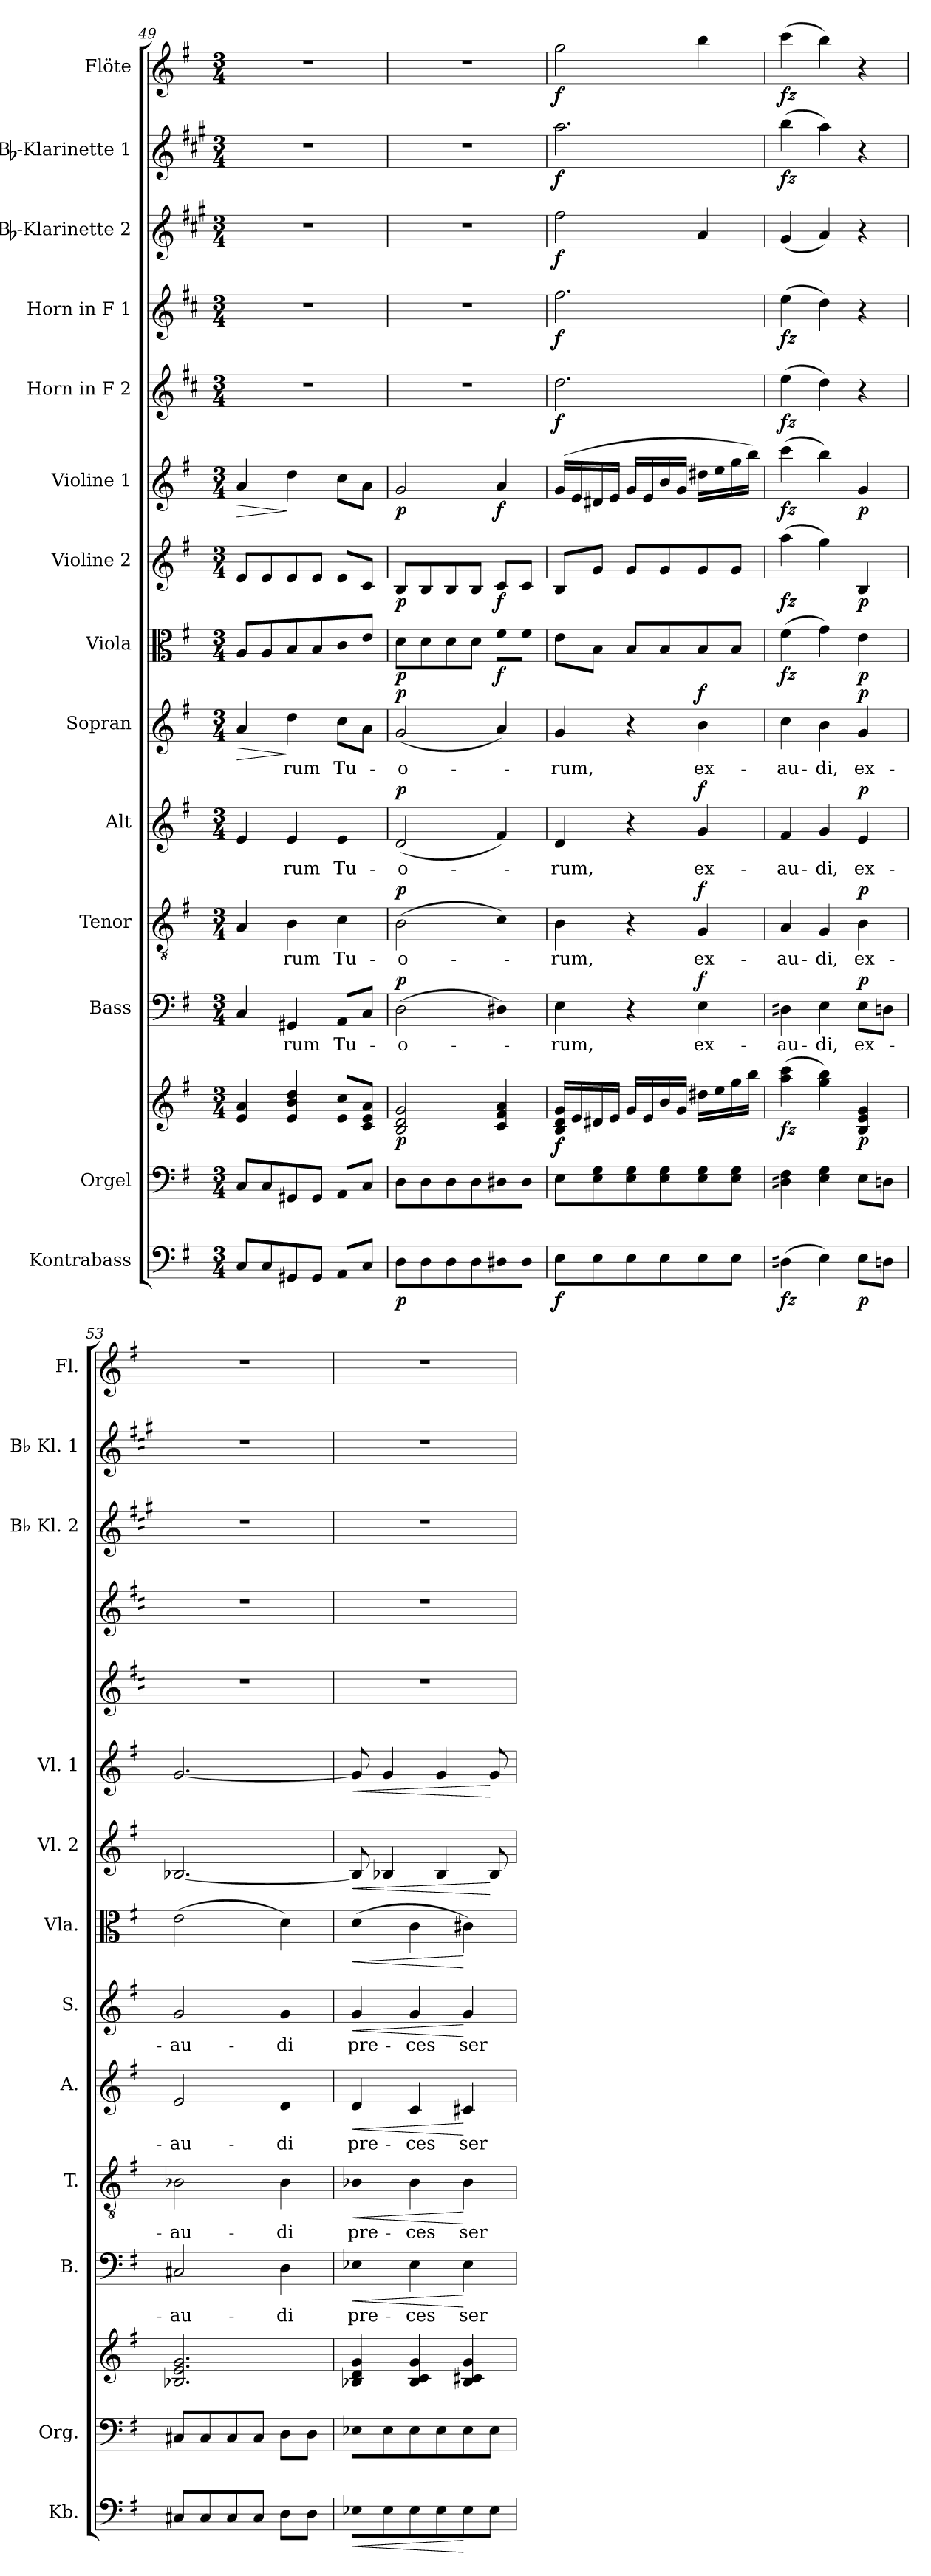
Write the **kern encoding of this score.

**kern	**dynam	**kern	**kern	**dynam	**kern	**text	**dynam	**kern	**text	**dynam	**kern	**text	**dynam	**kern	**text	**dynam	**kern	**dynam	**kern	**dynam	**kern	**dynam	**kern	**dynam	**kern	**dynam	**kern	**dynam	**kern	**dynam	**kern	**dynam
*part14	*part14	*part13	*part13	*part13	*part12	*part12	*part12	*part11	*part11	*part11	*part10	*part10	*part10	*part9	*part9	*part9	*part8	*part8	*part7	*part7	*part6	*part6	*part5	*part5	*part4	*part4	*part3	*part3	*part2	*part2	*part1	*part1
*staff15	*staff15	*staff14	*staff13	*staff13/14	*staff12	*staff12	*staff12	*staff11	*staff11	*staff11	*staff10	*staff10	*staff10	*staff9	*staff9	*staff9	*staff8	*staff8	*staff7	*staff7	*staff6	*staff6	*staff5	*staff5	*staff4	*staff4	*staff3	*staff3	*staff2	*staff2	*staff1	*staff1
*I"Kontrabass	*	*I"Orgel	*	*	*I"Bass	*	*	*I"Tenor	*	*	*I"Alt	*	*	*I"Sopran	*	*	*I"Viola	*	*I"Violine 2	*	*I"Violine 1	*	*I"Horn in F 2	*	*I"Horn in F 1	*	*I"Bb-Klarinette 2	*	*I"Bb-Klarinette 1	*	*I"Flöte	*
*I'Kb.	*	*I'Org.	*	*	*I'B.	*	*	*I'T.	*	*	*I'A.	*	*	*I'S.	*	*	*I'Vla.	*	*I'Vl. 2	*	*I'Vl. 1	*	*	*	*	*	*I'Bb Kl. 2	*	*I'Bb Kl. 1	*	*I'Fl.	*
*clefF4	*	*clefF4	*clefG2	*	*clefF4	*	*	*clefGv2	*	*	*clefG2	*	*	*clefG2	*	*	*clefC3	*	*clefG2	*	*clefG2	*	*clefG2	*	*clefG2	*	*clefG2	*	*clefG2	*	*clefG2	*
*ITrd7c12	*	*	*	*	*	*	*	*	*	*	*	*	*	*	*	*	*	*	*	*	*	*	*ITrd4c7	*	*ITrd4c7	*	*ITrd1c2	*	*ITrd1c2	*	*	*
*k[f#]	*	*k[f#]	*k[f#]	*	*k[f#]	*	*	*k[f#]	*	*	*k[f#]	*	*	*k[f#]	*	*	*k[f#]	*	*k[f#]	*	*k[f#]	*	*k[f#]	*	*k[f#]	*	*k[f#]	*	*k[f#]	*	*k[f#]	*
*G:	*	*G:	*G:	*	*G:	*	*	*G:	*	*	*G:	*	*	*G:	*	*	*G:	*	*G:	*	*G:	*	*G:	*	*G:	*	*G:	*	*G:	*	*G:	*
*M3/4	*	*M3/4	*M3/4	*	*M3/4	*	*	*M3/4	*	*	*M3/4	*	*	*M3/4	*	*	*M3/4	*	*M3/4	*	*M3/4	*	*M3/4	*	*M3/4	*	*M3/4	*	*M3/4	*	*M3/4	*
=49	=49	=49	=49	=49	=49	=49	=49	=49	=49	=49	=49	=49	=49	=49	=49	=49	=49	=49	=49	=49	=49	=49	=49	=49	=49	=49	=49	=49	=49	=49	=49	=49
!	!	!	!	!	!	!	!	!	!	!	!	!	!	!	!	!LO:HP:b	!	!	!	!	!	!LO:HP:b	!	!	!	!	!	!	!	!	!	!
8CC/L	.	8C/L	4e/ 4a/	.	4C/	.	.	4A/	.	.	4e/	.	.	4a/	.	>	8A/L	.	8e/L	.	4a/	>	2.r	.	2.r	.	2.r	.	2.r	.	2.r	.
8CC/	.	8C/	.	.	.	.	.	.	.	.	.	.	.	.	.	.	8A/	.	8e/	.	.	.	.	.	.	.	.	.	.	.	.	.
!	!	!	!	!	!	!LO:LY:b	!	!	!LO:LY:b	!	!	!LO:LY:b	!	!	!LO:LY:b	!	!	!	!	!	!	!	!	!	!	!	!	!	!	!	!	!
8GGG#X/	.	8GG#X/	4e/ 4b/ 4dd/	.	4GG#X/	-rum	.	4B\	-rum	.	4e/	-rum	.	4dd\	-rum	]	8B/	.	8e/	.	4dd\	]	.	.	.	.	.	.	.	.	.	.
8GGG#/J	.	8GG#/J	.	.	.	.	.	.	.	.	.	.	.	.	.	.	8B/	.	8e/J	.	.	.	.	.	.	.	.	.	.	.	.	.
!	!	!	!	!	!	!LO:LY:b	!	!	!LO:LY:b	!	!	!LO:LY:b	!	!	!LO:LY:b	!	!	!	!	!	!	!	!	!	!	!	!	!	!	!	!	!
8AAA/L	.	8AA/L	8e/ 8cc/L	.	8AA/L	Tu-	.	4c\	Tu-	.	4e/	Tu-	.	8cc\L	Tu-	.	8c/	.	8e/L	.	8cc\L	.	.	.	.	.	.	.	.	.	.	.
8CC/J	.	8C/J	8c/ 8e/ 8a/J	.	8C/J	.	.	.	.	.	.	.	.	8a\J	.	.	8e/J	.	8c/J	.	8a\J	.	.	.	.	.	.	.	.	.	.	.
=50	=50	=50	=50	=50	=50	=50	=50	=50	=50	=50	=50	=50	=50	=50	=50	=50	=50	=50	=50	=50	=50	=50	=50	=50	=50	=50	=50	=50	=50	=50	=50	=50
!	!LO:DY:b	!	!	!LO:DY:b	!	!LO:LY:b	!LO:DY:a	!	!LO:LY:b	!LO:DY:a	!	!LO:LY:b	!LO:DY:a	!	!LO:LY:b	!LO:DY:a	!	!LO:DY:b	!	!LO:DY:b	!	!LO:DY:b	!	!	!	!	!	!	!	!	!	!
8DD\L	p	8D\L	2B/ 2d/ 2g/	p	(>2D\	-o-	p	(>2B\	-o-	p	(<2d/	-o-	p	(<2g/	-o-	p	8d\L	p	8B/L	p	2g/	p	2.r	.	2.r	.	2.r	.	2.r	.	2.r	.
8DD\	.	8D\	.	.	.	.	.	.	.	.	.	.	.	.	.	.	8d\	.	8B/	.	.	.	.	.	.	.	.	.	.	.	.	.
8DD\	.	8D\	.	.	.	.	.	.	.	.	.	.	.	.	.	.	8d\	.	8B/	.	.	.	.	.	.	.	.	.	.	.	.	.
8DD\	.	8D\	.	.	.	.	.	.	.	.	.	.	.	.	.	.	8d\J	.	8B/J	.	.	.	.	.	.	.	.	.	.	.	.	.
!	!	!	!	!	!	!	!	!	!	!	!	!	!	!	!	!	!	!LO:DY:b	!	!LO:DY:b	!	!LO:DY:b	!	!	!	!	!	!	!	!	!	!
8DD#X\	.	8D#X\	4c/ 4f#/ 4a/	.	4D#X\)	.	.	4c\)	.	.	4f#/)	.	.	4a/)	.	.	8f#\L	f	8c/L	f	4a/	f	.	.	.	.	.	.	.	.	.	.
8DD#\J	.	8D#\J	.	.	.	.	.	.	.	.	.	.	.	.	.	.	8f#\J	.	8c/J	.	.	.	.	.	.	.	.	.	.	.	.	.
=51	=51	=51	=51	=51	=51	=51	=51	=51	=51	=51	=51	=51	=51	=51	=51	=51	=51	=51	=51	=51	=51	=51	=51	=51	=51	=51	=51	=51	=51	=51	=51	=51
!	!LO:DY:b	!	!	!LO:DY:b	!	!LO:LY:b	!	!	!LO:LY:b	!	!	!LO:LY:b	!	!	!LO:LY:b	!	!	!	!	!	!	!	!	!LO:DY:b	!	!LO:DY:b	!	!LO:DY:b	!	!LO:DY:b	!	!LO:DY:b
8EE\L	f	8E\L	16B/ 16d/ 16g/LL	f	4E\	-rum,	.	4B\	-rum,	.	4d/	-rum,	.	4g/	-rum,	.	8e\L	.	8B/L	.	(>16g/LL	.	2.g\	f	2.b\	f	2ee\	f	2.gg\	f	2gg\	f
.	.	.	16e/	.	.	.	.	.	.	.	.	.	.	.	.	.	.	.	.	.	16e/	.	.	.	.	.	.	.	.	.	.	.
8EE\	.	8E\ 8G\	16d#X/	.	.	.	.	.	.	.	.	.	.	.	.	.	8B\J	.	8g/J	.	16d#X/	.	.	.	.	.	.	.	.	.	.	.
.	.	.	16e/JJ	.	.	.	.	.	.	.	.	.	.	.	.	.	.	.	.	.	16e/JJ	.	.	.	.	.	.	.	.	.	.	.
8EE\	.	8E\ 8G\	16g/LL	.	4r	.	.	4r	.	.	4r	.	.	4r	.	.	8B/L	.	8g/L	.	16g/LL	.	.	.	.	.	.	.	.	.	.	.
.	.	.	16e/	.	.	.	.	.	.	.	.	.	.	.	.	.	.	.	.	.	16e/	.	.	.	.	.	.	.	.	.	.	.
8EE\	.	8E\ 8G\	16b/	.	.	.	.	.	.	.	.	.	.	.	.	.	8B/	.	8g/	.	16b/	.	.	.	.	.	.	.	.	.	.	.
.	.	.	16g/JJ	.	.	.	.	.	.	.	.	.	.	.	.	.	.	.	.	.	16g/JJ	.	.	.	.	.	.	.	.	.	.	.
!	!	!	!	!	!	!LO:LY:b	!LO:DY:a	!	!LO:LY:b	!LO:DY:a	!	!LO:LY:b	!LO:DY:a	!	!LO:LY:b	!LO:DY:a	!	!	!	!	!	!	!	!	!	!	!	!	!	!	!	!
8EE\	.	8E\ 8G\	16dd#X\LL	.	4E\	ex-	f	4G/	ex-	f	4g/	ex-	f	4b\	ex-	f	8B/	.	8g/	.	16dd#X\LL	.	.	.	.	.	4g/	.	.	.	4bb\	.
.	.	.	16ee\	.	.	.	.	.	.	.	.	.	.	.	.	.	.	.	.	.	16ee\	.	.	.	.	.	.	.	.	.	.	.
8EE\J	.	8E\ 8G\J	16gg\	.	.	.	.	.	.	.	.	.	.	.	.	.	8B/J	.	8g/J	.	16gg\	.	.	.	.	.	.	.	.	.	.	.
.	.	.	16bb\JJ	.	.	.	.	.	.	.	.	.	.	.	.	.	.	.	.	.	16bb\JJ)	.	.	.	.	.	.	.	.	.	.	.
=52	=52	=52	=52	=52	=52	=52	=52	=52	=52	=52	=52	=52	=52	=52	=52	=52	=52	=52	=52	=52	=52	=52	=52	=52	=52	=52	=52	=52	=52	=52	=52	=52
!	!LO:DY:b	!	!	!LO:DY:b	!	!LO:LY:b	!	!	!LO:LY:b	!	!	!LO:LY:b	!	!	!LO:LY:b	!	!	!LO:DY:b	!	!LO:DY:b	!	!LO:DY:b	!	!LO:DY:b	!	!LO:DY:b	!	!	!	!LO:DY:b	!	!LO:DY:b
(>4DD#X\	fz	4D#X\ 4F#\	(>4aa\ 4ccc\	fz	4D#X\	-au-	.	4A/	-au-	.	4f#/	-au-	.	4cc\	-au-	.	(>4f#\	fz	(>4aa\	fz	(>4ccc\	fz	(>4a\	fz	(>4a\	fz	(<4f#/	.	(>4aa\	fz	(>4ccc\	fz
!	!	!	!	!	!	!LO:LY:b	!	!	!LO:LY:b	!	!	!LO:LY:b	!	!	!LO:LY:b	!	!	!	!	!	!	!	!	!	!	!	!	!	!	!	!	!
4EE\)	.	4E\ 4G\	4gg\ 4bb\)	.	4E\	-di,	.	4G/	-di,	.	4g/	-di,	.	4b\	-di,	.	4g\)	.	4gg\)	.	4bb\)	.	4g\)	.	4g\)	.	4g/)	.	4gg\)	.	4bb\)	.
!	!LO:DY:b	!	!	!LO:DY:b	!	!LO:LY:b	!LO:DY:a	!	!LO:LY:b	!LO:DY:a	!	!LO:LY:b	!LO:DY:a	!	!LO:LY:b	!LO:DY:a	!	!LO:DY:b	!	!LO:DY:b	!	!LO:DY:b	!	!	!	!	!	!	!	!	!	!
8EE\L	p	8E\L	4B/ 4e/ 4g/	p	8E\L	ex-	p	4B\	ex-	p	4e/	ex-	p	4g/	ex-	p	4e\	p	4B/	p	4g/	p	4r	.	4r	.	4r	.	4r	.	4r	.
8DDn\J	.	8Dn\J	.	.	8Dn\J	.	.	.	.	.	.	.	.	.	.	.	.	.	.	.	.	.	.	.	.	.	.	.	.	.	.	.
=53	=53	=53	=53	=53	=53	=53	=53	=53	=53	=53	=53	=53	=53	=53	=53	=53	=53	=53	=53	=53	=53	=53	=53	=53	=53	=53	=53	=53	=53	=53	=53	=53
!	!	!	!	!	!	!LO:LY:b	!	!	!LO:LY:b	!	!	!LO:LY:b	!	!	!LO:LY:b	!	!	!	!	!	!	!	!	!	!	!	!	!	!	!	!	!
8CC#X/L	.	8C#X/L	2.B-X/ 2.e/ 2.g/	.	2C#X/	-au-	.	2B-X\	-au-	.	2e/	-au-	.	2g/	-au-	.	(>2e\	.	[2.B-X/	.	[2.g/	.	2.r	.	2.r	.	2.r	.	2.r	.	2.r	.
8CC#/	.	8C#/	.	.	.	.	.	.	.	.	.	.	.	.	.	.	.	.	.	.	.	.	.	.	.	.	.	.	.	.	.	.
8CC#/	.	8C#/	.	.	.	.	.	.	.	.	.	.	.	.	.	.	.	.	.	.	.	.	.	.	.	.	.	.	.	.	.	.
8CC#/J	.	8C#/J	.	.	.	.	.	.	.	.	.	.	.	.	.	.	.	.	.	.	.	.	.	.	.	.	.	.	.	.	.	.
!	!	!	!	!	!	!LO:LY:b	!	!	!LO:LY:b	!	!	!LO:LY:b	!	!	!LO:LY:b	!	!	!	!	!	!	!	!	!	!	!	!	!	!	!	!	!
8DD\L	.	8D\L	.	.	4D\	-di	.	4B-\	-di	.	4d/	-di	.	4g/	-di	.	4d\)	.	.	.	.	.	.	.	.	.	.	.	.	.	.	.
8DD\J	.	8D\J	.	.	.	.	.	.	.	.	.	.	.	.	.	.	.	.	.	.	.	.	.	.	.	.	.	.	.	.	.	.
=54	=54	=54	=54	=54	=54	=54	=54	=54	=54	=54	=54	=54	=54	=54	=54	=54	=54	=54	=54	=54	=54	=54	=54	=54	=54	=54	=54	=54	=54	=54	=54	=54
!	!LO:HP:b	!	!	!	!	!LO:LY:b	!LO:HP:b	!	!LO:LY:b	!LO:HP:b	!	!LO:LY:b	!LO:HP:b	!	!LO:LY:b	!LO:HP:b	!	!LO:HP:b	!	!LO:HP:b	!	!LO:HP:b	!	!	!	!	!	!	!	!	!	!
8EE-X\L	<	8E-X\L	4B-X/ 4d/ 4g/	.	4E-X\	pre-	<	4B-X\	pre-	<	4d/	pre-	<	4g/	pre-	<	(>4d\	<	8B-/]	<	8g/]	<	2.r	.	2.r	.	2.r	.	2.r	.	2.r	.
8EE-\	.	8E-\	.	.	.	.	.	.	.	.	.	.	.	.	.	.	.	.	4B-X/	.	4g/	.	.	.	.	.	.	.	.	.	.	.
!	!	!	!	!	!	!LO:LY:b	!	!	!LO:LY:b	!	!	!LO:LY:b	!	!	!LO:LY:b	!	!	!	!	!	!	!	!	!	!	!	!	!	!	!	!	!
8EE-\	.	8E-\	4B-/ 4c/ 4g/	.	4E-\	-ces	.	4B-\	-ces	.	4c/	-ces	.	4g/	-ces	.	4c\	.	.	.	.	.	.	.	.	.	.	.	.	.	.	.
8EE-\	.	8E-\	.	.	.	.	.	.	.	.	.	.	.	.	.	.	.	.	4B-/	.	4g/	.	.	.	.	.	.	.	.	.	.	.
!	!	!	!	!	!	!LO:LY:b	!	!	!LO:LY:b	!	!	!LO:LY:b	!	!	!LO:LY:b	!	!	!	!	!	!	!	!	!	!	!	!	!	!	!	!	!
8EE-\	[	8E-\	4B-/ 4c#X/ 4g/	.	4E-\	ser-	[	4B-\	ser-	[	4c#X/	ser-	[	4g/	ser-	[	4c#X\)	[	.	.	.	.	.	.	.	.	.	.	.	.	.	.
8EE-\J	.	8E-\J	.	.	.	.	.	.	.	.	.	.	.	.	.	.	.	.	8B-/	[	8g/	[	.	.	.	.	.	.	.	.	.	.
=	=	=	=	=	=	=	=	=	=	=	=	=	=	=	=	=	=	=	=	=	=	=	=	=	=	=	=	=	=	=	=	=
*-	*-	*-	*-	*-	*-	*-	*-	*-	*-	*-	*-	*-	*-	*-	*-	*-	*-	*-	*-	*-	*-	*-	*-	*-	*-	*-	*-	*-	*-	*-	*-	*-
